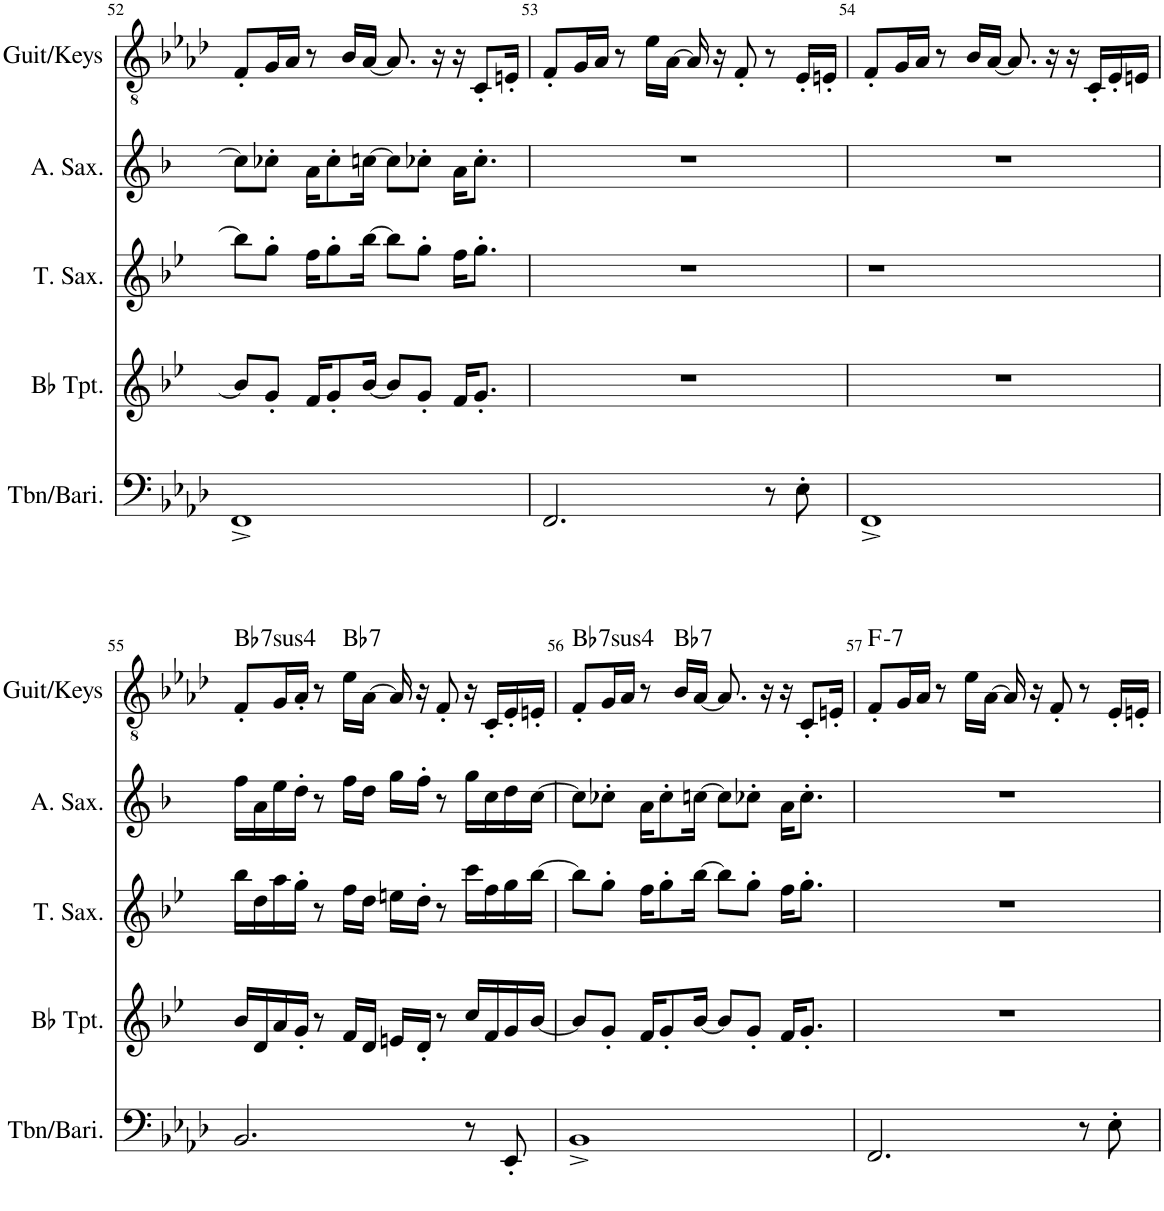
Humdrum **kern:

**kern	**kern	**kern	**kern	**kern	**harte
*part5	*part4	*part3	*part2	*part1	*part1
*staff5	*staff4	*staff3	*staff2	*staff1	*
*I"Tbn/Bari	*I"Bb Trumpet	*I"Tenor Sax	*I"Alto Sax	*I"Guit/Keys	*
*I'Tbn/Bari.	*I'Bb Tpt.	*I'T. Sax.	*I'A. Sax.	*I'Guit/Keys	*
!!LO:PB:g=z
*clefF4	*clefG2	*clefG2	*clefG2	*clefGv2	*
*	*Trd1c2	*Trd8c14	*Trd5c9	*	*
*k[b-e-a-d-]	*k[b-e-]	*k[b-e-]	*k[b-]	*k[b-e-a-d-]	*
*M4/4	*M4/4	*M4/4	*M4/4	*M4/4	*
=52	=52	=52	=52	=52	=52
1FF^	8b-/L]	8bb-\L]	8cc\L]	8F'/L	.
.	8g'/J	8gg'\J	8cc-X'\J	16G/L	.
.	.	.	.	16A-/JJ	.
.	16f/KL	16ff\KL	16a\KL	8r	.
.	8g'/	8gg'\	8cc-'\	.	.
.	.	.	.	16B-/LL	.
.	[16b-/Jk	[16bb-\Jk	[16ccn\Jk	[16A-/JJ	.
.	8b-/L]	8bb-\L]	8cc\L]	8.A-/]	.
.	8g'/J	8gg'\J	8cc-X'\J	.	.
.	.	.	.	16r	.
.	16f/KL	16ff\KL	16a\KL	16r	.
.	8.g'/J	8.gg'\J	8.cc-'\J	8C'/L	.
.	.	.	.	16En'/Jk	.
=53	=53	=53	=53	=53	=53
2.FF/	1r	1r	1r	8F'/L	.
.	.	.	.	16G/L	.
.	.	.	.	16A-/JJ	.
.	.	.	.	8r	.
.	.	.	.	16e-\LL	.
.	.	.	.	[16A-\JJ	.
.	.	.	.	16A-/]	.
.	.	.	.	16r	.
.	.	.	.	8F'/	.
8r	.	.	.	8r	.
8E-'\	.	.	.	16E-'/LL	.
.	.	.	.	16En'/JJ	.
=54	=54	=54	=54	=54	=54
1FF^	1r	1r	1r	8F'/L	.
.	.	.	.	16G/L	.
.	.	.	.	16A-/JJ	.
.	.	.	.	8r	.
.	.	.	.	16B-/LL	.
.	.	.	.	[16A-/JJ	.
.	.	.	.	8.A-/]	.
.	.	.	.	16r	.
.	.	.	.	16r	.
.	.	.	.	16C'/LL	.
.	.	.	.	16E-'/	.
.	.	.	.	16En/JJ	.
!!LO:LB:g=z
=55	=55	=55	=55	=55	=55
!	!	!	!	!	!LO:H:kt=74
2.BB-/	16b-/LL	16bb-\LL	16ff\LL	8F'/L	Bb:sus4(7)
.	16d/	16dd\	16a\	.	.
.	16a/	16aa\	16ee\	16G/L	.
.	16g'/JJ	16gg'\JJ	16dd'\JJ	16A-'/JJ	.
.	8r	8r	8r	8r	.
!	!	!	!	!	!LO:H:kt=7
.	16f/LL	16ff\LL	16ff\LL	16e-\LL	Bb:7
.	16d/JJ	16dd\JJ	16dd\JJ	[16A-\JJ	.
.	16en/LL	16een\LL	16gg\LL	16A-/]	.
.	16d'/JJ	16dd'\JJ	16ff'\JJ	16r	.
.	8r	8r	8r	8F'/	.
8r	16cc/LL	16ccc\LL	16gg\LL	16r	.
.	16f/	16ff\	16cc\	16C'/LL	.
8EE-'/	16g/	16gg\	16dd\	16E-'/	.
.	[16b-/JJ	[16bb-\JJ	[16cc\JJ	16En'/JJ	.
=56	=56	=56	=56	=56	=56
!	!	!	!	!	!LO:H:kt=74
1BB-^	8b-/L]	8bb-\L]	8cc\L]	8F'/L	Bb:sus4(7)
.	8g'/J	8gg'\J	8cc-X'\J	16G/L	.
.	.	.	.	16A-/JJ	.
.	16f/KL	16ff\KL	16a\KL	8r	.
.	8g'/	8gg'\	8cc-'\	.	.
!	!	!	!	!	!LO:H:kt=7
.	.	.	.	16B-/LL	Bb:7
.	[16b-/Jk	[16bb-\Jk	[16ccn\Jk	[16A-/JJ	.
.	8b-/L]	8bb-\L]	8cc\L]	8.A-/]	.
.	8g'/J	8gg'\J	8cc-X'\J	.	.
.	.	.	.	16r	.
.	16f/KL	16ff\KL	16a\KL	16r	.
.	8.g'/J	8.gg'\J	8.cc-'\J	8C'/L	.
.	.	.	.	16En'/Jk	.
=57	=57	=57	=57	=57	=57
!	!	!	!	!	!LO:H:kt=7
2.FF/	1r	1r	1r	8F'/L	F:min7
.	.	.	.	16G/L	.
.	.	.	.	16A-/JJ	.
.	.	.	.	8r	.
.	.	.	.	16e-\LL	.
.	.	.	.	[16A-\JJ	.
.	.	.	.	16A-/]	.
.	.	.	.	16r	.
.	.	.	.	8F'/	.
8r	.	.	.	8r	.
8E-'\	.	.	.	16E-'/LL	.
.	.	.	.	16En'/JJ	.
=	=	=	=	=	=
*-	*-	*-	*-	*-	*-
